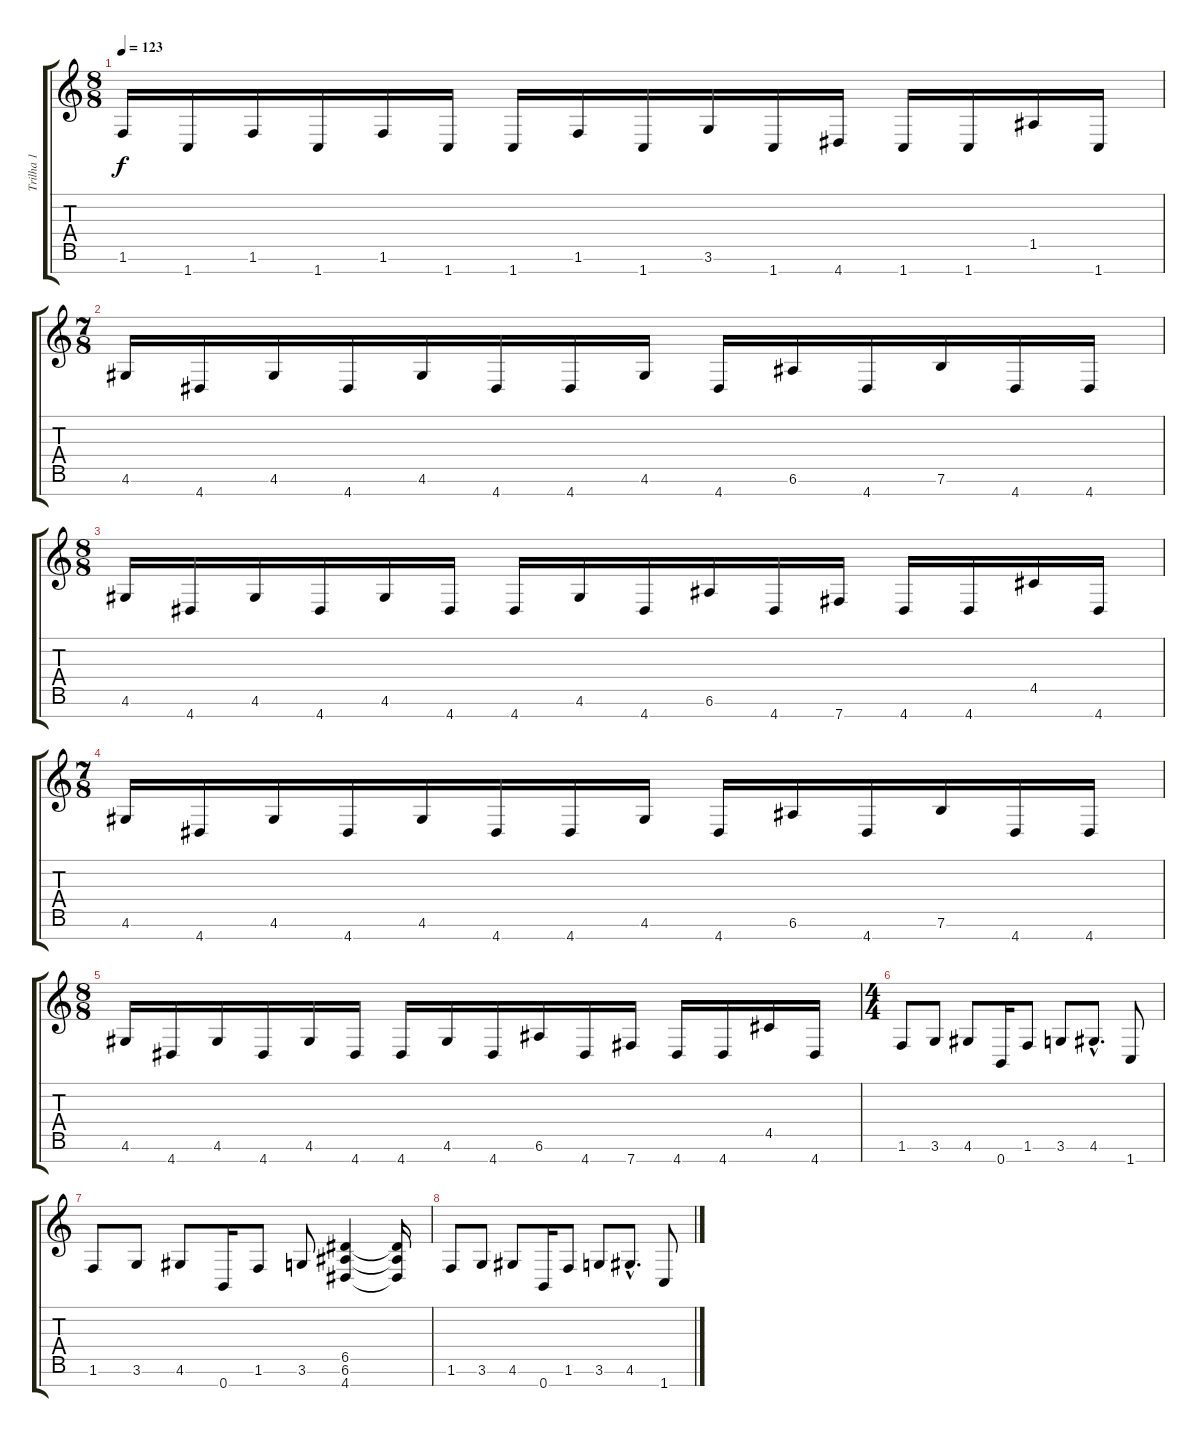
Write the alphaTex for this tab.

\track ("Trilha 1" "Trilha 1") {instrument distortionguitar}
\staff {score tabs}
\tuning (E4 B3 G3 D3 A2 E2 B1) {hide}
\ts (8 8)
\tempo 123
\clef g2
\ks c
1.6.16{dy f} 1.7.16 1.6.16 1.7.16 1.6.16 1.7.16 1.7.16 1.6.16 1.7.16 3.6.16 1.7.16 4.7.16 1.7.16 1.7.16 1.5.16 1.7.16 |
\ts (7 8)
4.6.16 4.7.16 4.6.16 4.7.16 4.6.16 4.7.16 4.7.16 4.6.16 4.7.16 6.6.16 4.7.16 7.6.16 4.7.16 4.7.16 |
\ts (8 8)
4.6.16 4.7.16 4.6.16 4.7.16 4.6.16 4.7.16 4.7.16 4.6.16 4.7.16 6.6.16 4.7.16 7.7.16 4.7.16 4.7.16 4.5.16 4.7.16 |
\ts (7 8)
4.6.16 4.7.16 4.6.16 4.7.16 4.6.16 4.7.16 4.7.16 4.6.16 4.7.16 6.6.16 4.7.16 7.6.16 4.7.16 4.7.16 |
\ts (8 8)
4.6.16 4.7.16 4.6.16 4.7.16 4.6.16 4.7.16 4.7.16 4.6.16 4.7.16 6.6.16 4.7.16 7.7.16 4.7.16 4.7.16 4.5.16 4.7.16 |
\ts (4 4)
1.6.8 3.6.8 4.6.8 0.7.16 1.6.8 3.6.8 4.6{hac}.8{d} 1.7.8 |
1.6.8 3.6.8 4.6.8 0.7.16 1.6.8 3.6.8 (6.5 6.6 4.7).4 (6.5{t} 6.6{t} 4.7{t}).16 |
1.6.8 3.6.8 4.6.8 0.7.16 1.6.8 3.6.8 4.6{hac}.8{d} 1.7.8
